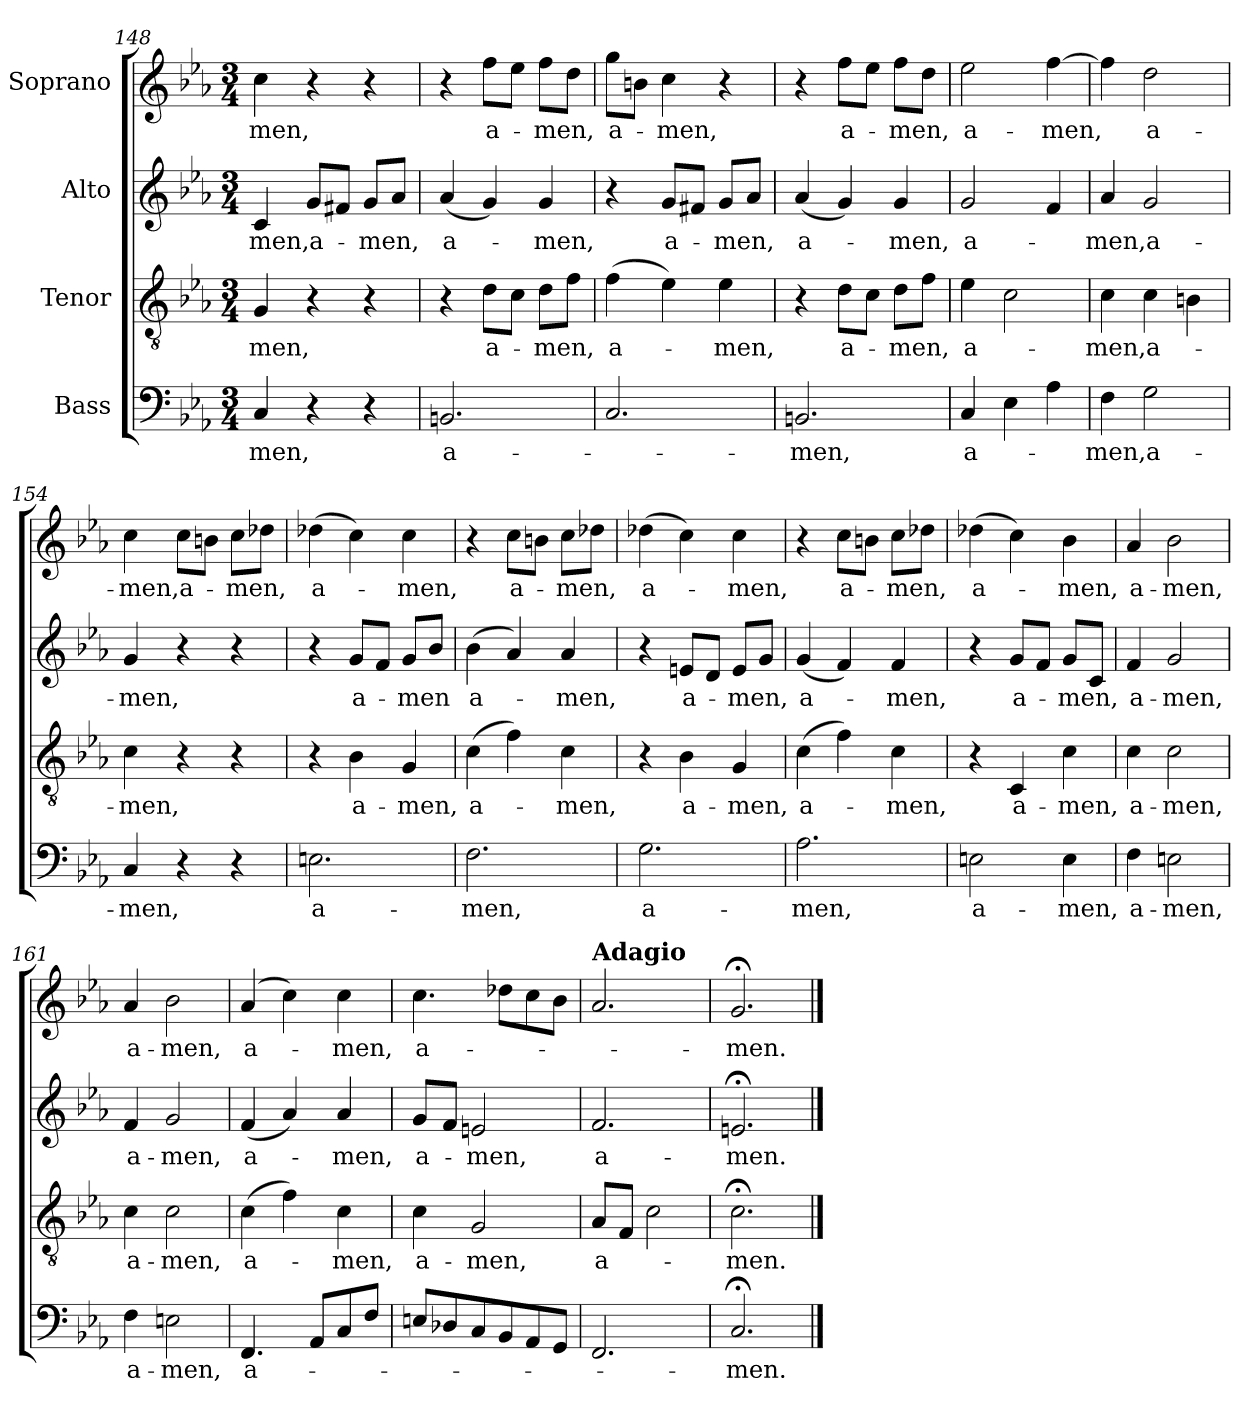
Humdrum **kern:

**kern	**text	**kern	**text	**kern	**text	**kern	**text
*part4	*part4	*part3	*part3	*part2	*part2	*part1	*part1
*staff4	*staff4	*staff3	*staff3	*staff2	*staff2	*staff1	*staff1
*I"Bass	*	*I"Tenor	*	*I"Alto	*	*I"Soprano	*
!!LO:LB:g=z
*clefF4	*	*clefGv2	*	*clefG2	*	*clefG2	*
*k[b-e-a-]	*	*k[b-e-a-]	*	*k[b-e-a-]	*	*k[b-e-a-]	*
*E-:	*	*E-:	*	*E-:	*	*E-:	*
*M3/4	*	*M3/4	*	*M3/4	*	*M3/4	*
=148	=148	=148	=148	=148	=148	=148	=148
!	!LO:LY:b	!	!LO:LY:b	!	!LO:LY:b	!	!LO:LY:b
4C/	-men,	4G/	-men,	4c/	-men,	4cc\	-men,
!	!	!	!	!	!LO:LY:b	!	!
4r	.	4r	.	8g/L	a-	4r	.
.	.	.	.	8f#X/J	.	.	.
!	!	!	!	!	!LO:LY:b	!	!
4r	.	4r	.	8g/L	-men,	4r	.
.	.	.	.	8a-/J	.	.	.
=149	=149	=149	=149	=149	=149	=149	=149
!	!LO:LY:b	!	!	!	!LO:LY:b	!	!
2.BBn/	a-	4r	.	(<4a-/	a-	4r	.
!	!	!	!LO:LY:b	!	!	!	!LO:LY:b
.	.	8d\L	a-	4g/)	.	8ff\L	a-
.	.	8c\J	.	.	.	8ee-\J	.
!	!	!	!LO:LY:b	!	!LO:LY:b	!	!LO:LY:b
.	.	8d\L	-men,	4g/	-men,	8ff\L	-men,
.	.	8f\J	.	.	.	8dd\J	.
=150	=150	=150	=150	=150	=150	=150	=150
!	!	!	!LO:LY:b	!	!	!	!LO:LY:b
2.C/	.	(>4f\	a-	4r	.	8gg\L	a-
.	.	.	.	.	.	8bn\J	.
!	!	!	!	!	!LO:LY:b	!	!LO:LY:b
.	.	4e-\)	.	8g/L	a-	4cc\	-men,
.	.	.	.	8f#X/J	.	.	.
!	!	!	!LO:LY:b	!	!LO:LY:b	!	!
.	.	4e-\	-men,	8g/L	-men,	4r	.
.	.	.	.	8a-/J	.	.	.
=151	=151	=151	=151	=151	=151	=151	=151
!	!LO:LY:b	!	!	!	!LO:LY:b	!	!
2.BBn/	-men,	4r	.	(<4a-/	a-	4r	.
!	!	!	!LO:LY:b	!	!	!	!LO:LY:b
.	.	8d\L	a-	4g/)	.	8ff\L	a-
.	.	8c\J	.	.	.	8ee-\J	.
!	!	!	!LO:LY:b	!	!LO:LY:b	!	!LO:LY:b
.	.	8d\L	-men,	4g/	-men,	8ff\L	-men,
.	.	8f\J	.	.	.	8dd\J	.
!!LO:PB:g=z
=152	=152	=152	=152	=152	=152	=152	=152
!	!LO:LY:b	!	!LO:LY:b	!	!LO:LY:b	!	!LO:LY:b
4C/	a-	4e-\	a-	2g/	a-	2ee-\	a-
4E-\	.	2c\	.	.	.	.	.
!	!	!	!	!	!	!	!LO:LY:b
4A-\	.	.	.	4f/	.	[4ff\	-men,
=153	=153	=153	=153	=153	=153	=153	=153
!	!LO:LY:b	!	!LO:LY:b	!	!LO:LY:b	!	!
4F\	-men,	4c\	-men,	4a-/	-men,	4ff\]	.
!	!LO:LY:b	!	!LO:LY:b	!	!LO:LY:b	!	!LO:LY:b
2G\	a-	4c\	a-	2g/	a-	2dd\	a-
.	.	4Bn\	.	.	.	.	.
=154	=154	=154	=154	=154	=154	=154	=154
!	!LO:LY:b	!	!LO:LY:b	!	!LO:LY:b	!	!LO:LY:b
4C/	-men,	4c\	-men,	4g/	-men,	4cc\	-men,
!	!	!	!	!	!	!	!LO:LY:b
4r	.	4r	.	4r	.	8cc\L	a-
.	.	.	.	.	.	8bn\J	.
!	!	!	!	!	!	!	!LO:LY:b
4r	.	4r	.	4r	.	8cc\L	-men,
.	.	.	.	.	.	8dd-X\J	.
=155	=155	=155	=155	=155	=155	=155	=155
!	!LO:LY:b	!	!	!	!	!	!LO:LY:b
2.En\	a-	4r	.	4r	.	(>4dd-X\	a-
!	!	!	!LO:LY:b	!	!LO:LY:b	!	!
.	.	4B-\	a-	8g/L	a-	4cc\)	.
.	.	.	.	8f/J	.	.	.
!	!	!	!LO:LY:b	!	!LO:LY:b	!	!LO:LY:b
.	.	4G/	-men,	8g/L	-men	4cc\	-men,
.	.	.	.	8b-/J	.	.	.
!!LO:LB:g=z
=156	=156	=156	=156	=156	=156	=156	=156
!	!LO:LY:b	!	!LO:LY:b	!	!LO:LY:b	!	!
2.F\	-men,	(>4c\	a-	(>4b-\	a-	4r	.
!	!	!	!	!	!	!	!LO:LY:b
.	.	4f\)	.	4a-/)	.	8cc\L	a-
.	.	.	.	.	.	8bn\J	.
!	!	!	!LO:LY:b	!	!LO:LY:b	!	!LO:LY:b
.	.	4c\	-men,	4a-/	-men,	8cc\L	-men,
.	.	.	.	.	.	8dd-X\J	.
=157	=157	=157	=157	=157	=157	=157	=157
!	!LO:LY:b	!	!	!	!	!	!LO:LY:b
2.G\	a-	4r	.	4r	.	(>4dd-X\	a-
!	!	!	!LO:LY:b	!	!LO:LY:b	!	!
.	.	4B-\	a-	8en/L	a-	4cc\)	.
.	.	.	.	8d/J	.	.	.
!	!	!	!LO:LY:b	!	!LO:LY:b	!	!LO:LY:b
.	.	4G/	-men,	8e/L	-men,	4cc\	-men,
.	.	.	.	8g/J	.	.	.
=158	=158	=158	=158	=158	=158	=158	=158
!	!LO:LY:b	!	!LO:LY:b	!	!LO:LY:b	!	!
2.A-\	-men,	(>4c\	a-	(<4g/	a-	4r	.
!	!	!	!	!	!	!	!LO:LY:b
.	.	4f\)	.	4f/)	.	8cc\L	a-
.	.	.	.	.	.	8bn\J	.
!	!	!	!LO:LY:b	!	!LO:LY:b	!	!LO:LY:b
.	.	4c\	-men,	4f/	-men,	8cc\L	-men,
.	.	.	.	.	.	8dd-X\J	.
=159	=159	=159	=159	=159	=159	=159	=159
!	!LO:LY:b	!	!	!	!	!	!LO:LY:b
2En\	a-	4r	.	4r	.	(>4dd-X\	a-
!	!	!	!LO:LY:b	!	!LO:LY:b	!	!
.	.	4C/	a-	8g/L	a-	4cc\)	.
.	.	.	.	8f/J	.	.	.
!	!LO:LY:b	!	!LO:LY:b	!	!LO:LY:b	!	!LO:LY:b
4E\	-men,	4c\	-men,	8g/L	-men,	4b-\	-men,
.	.	.	.	8c/J	.	.	.
=160	=160	=160	=160	=160	=160	=160	=160
!	!LO:LY:b	!	!LO:LY:b	!	!LO:LY:b	!	!LO:LY:b
4F\	a-	4c\	a-	4f/	a-	4a-/	a-
!	!LO:LY:b	!	!LO:LY:b	!	!LO:LY:b	!	!LO:LY:b
2En\	-men,	2c\	-men,	2g/	-men,	2b-\	-men,
!!LO:PB:g=z
=161	=161	=161	=161	=161	=161	=161	=161
!	!LO:LY:b	!	!LO:LY:b	!	!LO:LY:b	!	!LO:LY:b
4F\	a-	4c\	a-	4f/	a-	4a-/	a-
!	!LO:LY:b	!	!LO:LY:b	!	!LO:LY:b	!	!LO:LY:b
2En\	-men,	2c\	-men,	2g/	-men,	2b-\	-men,
=162	=162	=162	=162	=162	=162	=162	=162
!	!LO:LY:b	!	!LO:LY:b	!	!LO:LY:b	!	!LO:LY:b
4.FF/	a-	(>4c\	a-	(<4f/	a-	(4a-/	a-
.	.	4f\)	.	4a-/)	.	4cc\)	.
8AA-/L	.	.	.	.	.	.	.
!	!	!	!LO:LY:b	!	!LO:LY:b	!	!LO:LY:b
8C/	.	4c\	-men,	4a-/	-men,	4cc\	-men,
8F/J	.	.	.	.	.	.	.
=163	=163	=163	=163	=163	=163	=163	=163
!	!	!	!LO:LY:b	!	!LO:LY:b	!	!LO:LY:b
8En/L	.	4c\	a-	8g/L	a-	4.cc\	a-
8D-X/	.	.	.	8f/J	.	.	.
!	!	!	!LO:LY:b	!	!LO:LY:b	!	!
8C/	.	2G/	-men,	2en/	-men,	.	.
8BB-/	.	.	.	.	.	8dd-X\L	.
8AA-/	.	.	.	.	.	8cc\	.
8GG/J	.	.	.	.	.	8b-\J	.
=164	=164	=164	=164	=164	=164	=164	=164
!	!	!	!	!	!	!LO:TX:a:B:t=Adagio	!
!	!	!	!LO:LY:b	!	!LO:LY:b	!	!
2.FF/	.	8A-/L	a-	2.f/	a-	2.a-/	.
.	.	8F/J	.	.	.	.	.
.	.	2c\	.	.	.	.	.
=165	=165	=165	=165	=165	=165	=165	=165
!	!LO:LY:b	!	!LO:LY:b	!	!LO:LY:b	!	!LO:LY:b
2.C;</	-men.	2.c;<\	-men.	2.en;</	-men.	2.g;</	-men.
==	==	==	==	==	==	==	==
*-	*-	*-	*-	*-	*-	*-	*-
